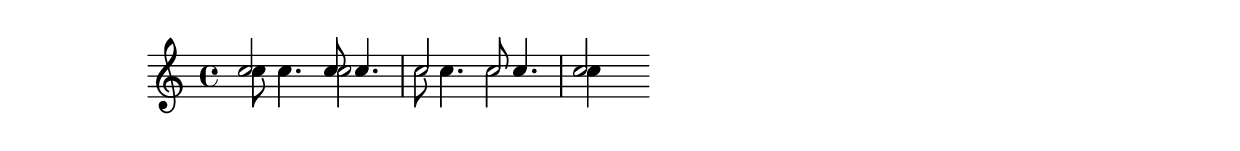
\version "2.7.39"
\header {
  texidoc =

  "If @code{merge-differently-headed} is enabled, then
open note heads may be merged with black noteheads, but only
if the black note heads are from 8th or shorter notes.
"
  
}

\layout { ragged-right= ##t }


\context Staff  \relative c'' <<
  {
    c2 c8 c4.
    
    \override Staff.NoteCollision  #'merge-differently-headed = ##t
    c2 c8 c4.
    c2
  }\\
  {
    c8 c4. c2
    
    c8 c4. c2
    c4
  }
>>
